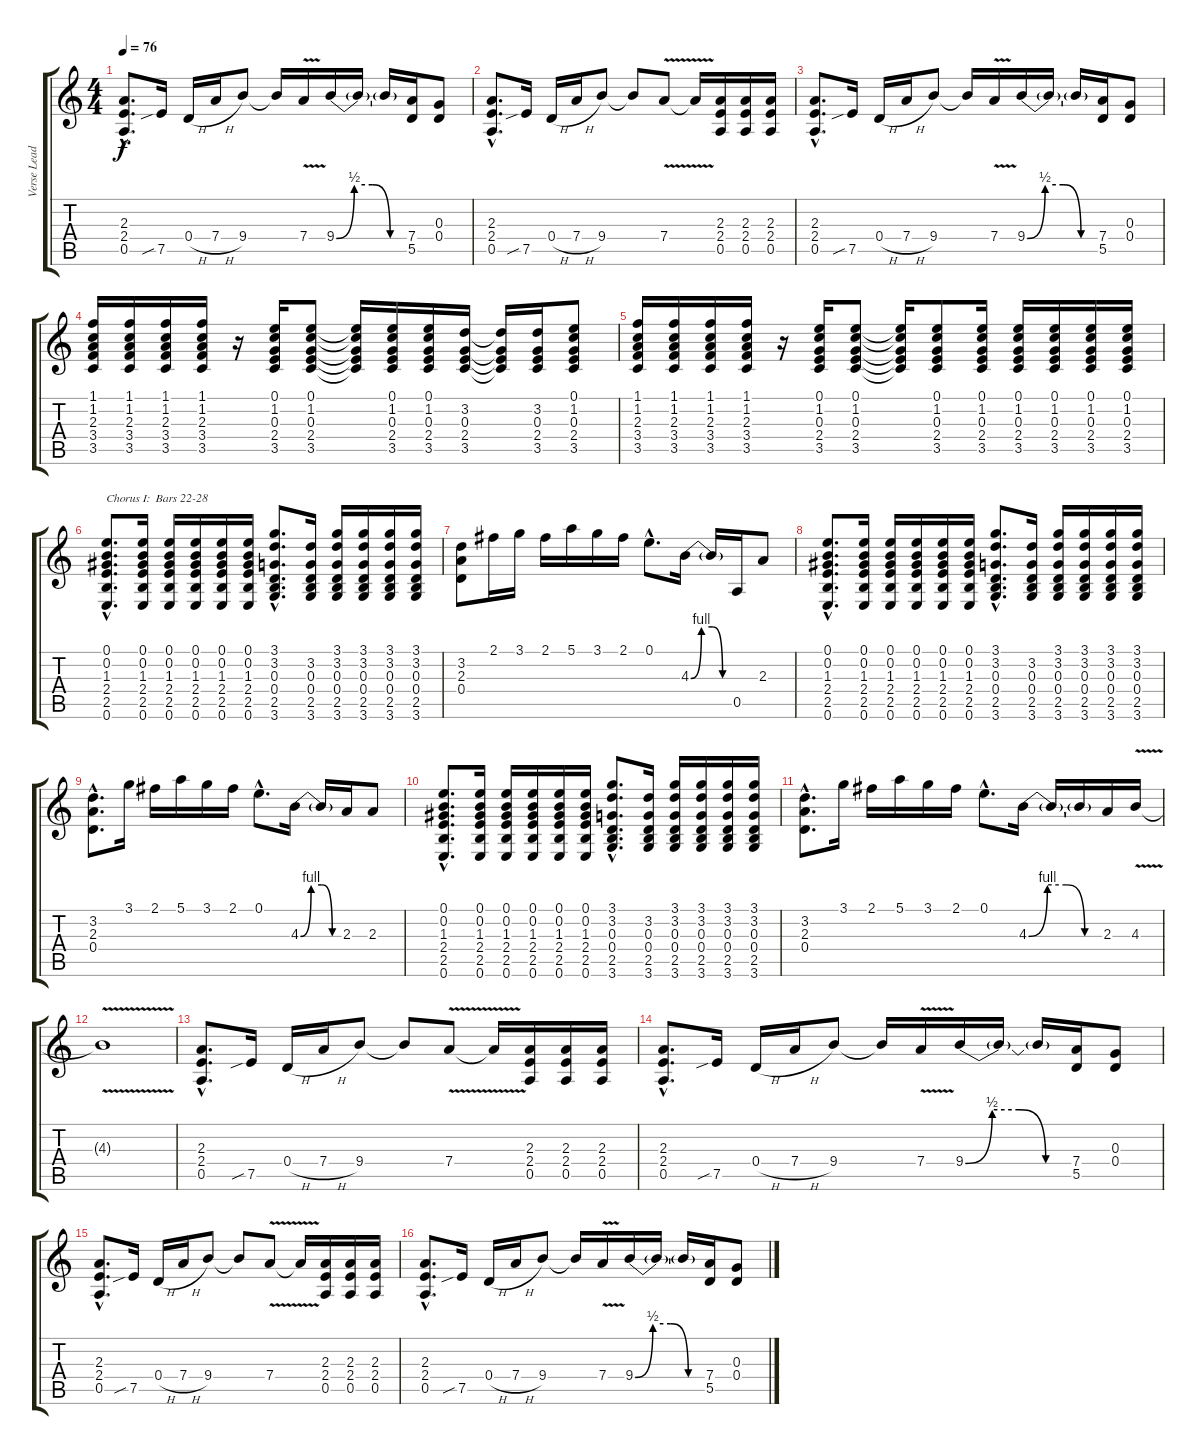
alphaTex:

\track ("Verse Lead Guitar" "Verse Lead") {instrument overdrivenguitar}
\staff {score tabs}
\tuning (E4 B3 G3 D3 A2 E2) {hide}
\ts (4 4)
\tempo 76
\clef g2
\ks c
(2.3{hac} 2.4{hac} 0.5{hac}).8{d dy f} 7.5{sib}.16 0.4{h}.16 7.4{h}.16 9.4.8 9.4{t}.16 7.4{v}.16 9.4{be (custom 0 0 15 2 30 2 45 0 60 0)}.16 9.4{t}.16 9.4{t}.16 (7.4 5.5).16 (0.3 0.4).8 |
(2.3{hac} 2.4{hac} 0.5{hac}).8{d} 7.5{sib}.16 0.4{h}.16 7.4{h}.16 9.4.8 9.4{t}.8 7.4{v}.8 7.4{t}.16 (2.3 2.4 0.5).16 (2.3 2.4 0.5).16 (2.3 2.4 0.5).16 |
(2.3{hac} 2.4{hac} 0.5{hac}).8{d} 7.5{sib}.16 0.4{h}.16 7.4{h}.16 9.4.8 9.4{t}.16 7.4{v}.16 9.4{be (custom 0 0 15 2 30 2 45 0 60 0)}.16 9.4{t}.16 9.4{t}.16 (7.4 5.5).16 (0.3 0.4).8 |
(1.1 1.2 2.3 3.4 3.5).16 (1.1 1.2 2.3 3.4 3.5).16 (1.1 1.2 2.3 3.4 3.5).16 (1.1 1.2 2.3 3.4 3.5).16 r.16 (0.1 1.2 0.3 2.4 3.5).16 (0.1 1.2 0.3 2.4 3.5).8 (0.1{t} 1.2{t} 0.3{t} 2.4{t} 3.5{t}).16 (0.1 1.2 0.3 2.4 3.5).16 (0.1 1.2 0.3 2.4 3.5).16 (3.2 0.3 2.4 3.5).16 (3.2{t} 0.3{t} 2.4{t} 3.5{t}).16 (3.2 0.3 2.4 3.5).16 (0.1 1.2 0.3 2.4 3.5).8 |
(1.1 1.2 2.3 3.4 3.5).16 (1.1 1.2 2.3 3.4 3.5).16 (1.1 1.2 2.3 3.4 3.5).16 (1.1 1.2 2.3 3.4 3.5).16 r.16 (0.1 1.2 0.3 2.4 3.5).16 (0.1 1.2 0.3 2.4 3.5).8 (0.1{t} 1.2{t} 0.3{t} 2.4{t} 3.5{t}).16 (0.1 1.2 0.3 2.4 3.5).8 (0.1 1.2 0.3 2.4 3.5).16 (0.1 1.2 0.3 2.4 3.5).16 (0.1 1.2 0.3 2.4 3.5).16 (0.1 1.2 0.3 2.4 3.5).16 (0.1 1.2 0.3 2.4 3.5).16 |
(0.1{hac} 0.2{hac} 1.3{hac} 2.4{hac} 2.5{hac} 0.6{hac}).8{d txt "Chorus I:  Bars 22-28"} (0.1 0.2 1.3 2.4 2.5 0.6).16 (0.1 0.2 1.3 2.4 2.5 0.6).16 (0.1 0.2 1.3 2.4 2.5 0.6).16 (0.1 0.2 1.3 2.4 2.5 0.6).16 (0.1 0.2 1.3 2.4 2.5 0.6).16 (3.1{hac} 3.2{hac} 0.3{hac} 0.4{hac} 2.5{hac} 3.6{hac}).8{d} (3.2 0.3 0.4 2.5 3.6).16 (3.1 3.2 0.3 0.4 2.5 3.6).16 (3.1 3.2 0.3 0.4 2.5 3.6).16 (3.1 3.2 0.3 0.4 2.5 3.6).16 (3.1 3.2 0.3 0.4 2.5 3.6).16 |
(3.2 2.3 0.4).8 2.1.16 3.1.16 2.1.16 5.1.16 3.1.16 2.1.16 0.1{hac}.8{d} 4.3{be (custom 0 0 15 4 30 4 45 0 60 0)}.16 4.3{t}.16 0.5.16 2.3.8 |
(0.1{hac} 0.2{hac} 1.3{hac} 2.4{hac} 2.5{hac} 0.6{hac}).8{d} (0.1 0.2 1.3 2.4 2.5 0.6).16 (0.1 0.2 1.3 2.4 2.5 0.6).16 (0.1 0.2 1.3 2.4 2.5 0.6).16 (0.1 0.2 1.3 2.4 2.5 0.6).16 (0.1 0.2 1.3 2.4 2.5 0.6).16 (3.1{hac} 3.2{hac} 0.3{hac} 0.4{hac} 2.5{hac} 3.6{hac}).8{d} (3.2 0.3 0.4 2.5 3.6).16 (3.1 3.2 0.3 0.4 2.5 3.6).16 (3.1 3.2 0.3 0.4 2.5 3.6).16 (3.1 3.2 0.3 0.4 2.5 3.6).16 (3.1 3.2 0.3 0.4 2.5 3.6).16 |
(3.2{hac} 2.3{hac} 0.4{hac}).8{d} 3.1.16 2.1.16 5.1.16 3.1.16 2.1.16 0.1{hac}.8{d} 4.3{be (custom 0 0 15 4 30 4 45 0 60 0)}.16 4.3{t}.16 2.3.16 2.3.8 |
(0.1{hac} 0.2{hac} 1.3{hac} 2.4{hac} 2.5{hac} 0.6{hac}).8{d} (0.1 0.2 1.3 2.4 2.5 0.6).16 (0.1 0.2 1.3 2.4 2.5 0.6).16 (0.1 0.2 1.3 2.4 2.5 0.6).16 (0.1 0.2 1.3 2.4 2.5 0.6).16 (0.1 0.2 1.3 2.4 2.5 0.6).16 (3.1{hac} 3.2{hac} 0.3{hac} 0.4{hac} 2.5{hac} 3.6{hac}).8{d} (3.2 0.3 0.4 2.5 3.6).16 (3.1 3.2 0.3 0.4 2.5 3.6).16 (3.1 3.2 0.3 0.4 2.5 3.6).16 (3.1 3.2 0.3 0.4 2.5 3.6).16 (3.1 3.2 0.3 0.4 2.5 3.6).16 |
(3.2{hac} 2.3{hac} 0.4{hac}).8{d} 3.1.16 2.1.16 5.1.16 3.1.16 2.1.16 0.1{hac}.8{d} 4.3{be (custom 0 0 15 4 30 4 45 0 60 0)}.16 4.3{t}.16 4.3{t}.16 2.3.16 4.3{v}.16 |
4.3{t}.1 |
(2.3{hac} 2.4{hac} 0.5{hac}).8{d} 7.5{sib}.16 0.4{h}.16 7.4{h}.16 9.4.8 9.4{t}.8 7.4{v}.8 7.4{t}.16 (2.3 2.4 0.5).16 (2.3 2.4 0.5).16 (2.3 2.4 0.5).16 |
(2.3{hac} 2.4{hac} 0.5{hac}).8{d} 7.5{sib}.16 0.4{h}.16 7.4{h}.16 9.4.8 9.4{t}.16 7.4{v}.16 9.4{be (custom 0 0 15 2 30 2 45 0 60 0)}.16 9.4{t}.16 9.4{t}.16 (7.4 5.5).16 (0.3 0.4).8 |
(2.3{hac} 2.4{hac} 0.5{hac}).8{d} 7.5{sib}.16 0.4{h}.16 7.4{h}.16 9.4.8 9.4{t}.8 7.4{v}.8 7.4{t}.16 (2.3 2.4 0.5).16 (2.3 2.4 0.5).16 (2.3 2.4 0.5).16 |
(2.3{hac} 2.4{hac} 0.5{hac}).8{d} 7.5{sib}.16 0.4{h}.16 7.4{h}.16 9.4.8 9.4{t}.16 7.4{v}.16 9.4{be (custom 0 0 15 2 30 2 45 0 60 0)}.16 9.4{t}.16 9.4{t}.16 (7.4 5.5).16 (0.3 0.4).8
